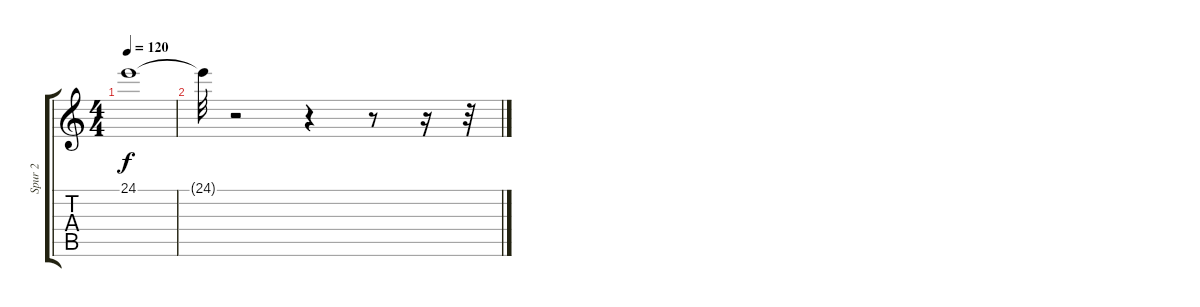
\track ("Spur 2" "Spur 2") {instrument trumpet}
\staff {score tabs}
\tuning (E4 B3 G3 D3 A2 E2) {hide}
\ts (4 4)
\tempo 120
\clef g2
\ks c
24.1{t}.1{dy f} |
24.1{t}.32 r.2 r.4 r.8 r.16 r.32
